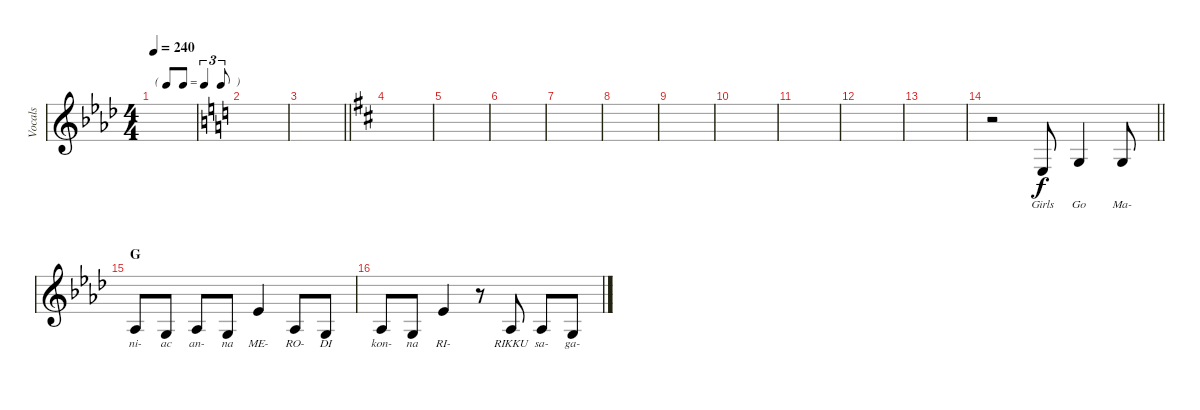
\track ("Vocals" "Vocals") {mute instrument violin}
\staff {score}
\tuning (E4 B3 G3 D3 A2 E2) {hide}
\ts (4 4)
\tf triplet8th
\tempo 240
\clef g2
\ks ab
|
\ks c
|
\barLineRight lightlight
|
\ks d
|
|
|
|
|
|
|
|
|
|
\barLineRight lightlight
r.2 2.4.8{lyrics (0 "Girls") lyrics (1 "") lyrics (2 "") lyrics (3 "") lyrics (4 "")} 0.3.4{lyrics (0 "Go") lyrics (1 "") lyrics (2 "") lyrics (3 "") lyrics (4 "")} 0.3.8{lyrics (0 "Ma-") lyrics (1 "") lyrics (2 "") lyrics (3 "") lyrics (4 "")} |
\section ("" "G")
\ks ab
1.3.8{lyrics (0 "ni-") lyrics (1 "") lyrics (2 "") lyrics (3 "") lyrics (4 "")} 0.3.8{lyrics (0 "ac") lyrics (1 "") lyrics (2 "") lyrics (3 "") lyrics (4 "")} 1.3.8{lyrics (0 "an-") lyrics (1 "") lyrics (2 "") lyrics (3 "") lyrics (4 "")} 0.3.8{lyrics (0 "na") lyrics (1 "") lyrics (2 "") lyrics (3 "") lyrics (4 "")} 4.2.4{lyrics (0 "ME-") lyrics (1 "") lyrics (2 "") lyrics (3 "") lyrics (4 "")} 1.3.8{lyrics (0 "RO-") lyrics (1 "") lyrics (2 "") lyrics (3 "") lyrics (4 "")} 0.3.8{lyrics (0 "DI") lyrics (1 "") lyrics (2 "") lyrics (3 "") lyrics (4 "")} |
1.3.8{lyrics (0 "kon-") lyrics (1 "") lyrics (2 "") lyrics (3 "") lyrics (4 "")} 0.3.8{lyrics (0 "na") lyrics (1 "") lyrics (2 "") lyrics (3 "") lyrics (4 "")} 4.2.4{lyrics (0 "RI-") lyrics (1 "") lyrics (2 "") lyrics (3 "") lyrics (4 "")} r.8 1.3.8{lyrics (0 "RIKKU") lyrics (1 "") lyrics (2 "") lyrics (3 "") lyrics (4 "")} 1.3.8{lyrics (0 "sa-") lyrics (1 "") lyrics (2 "") lyrics (3 "") lyrics (4 "")} 0.3.8{lyrics (0 "ga-") lyrics (1 "") lyrics (2 "") lyrics (3 "") lyrics (4 "")}
